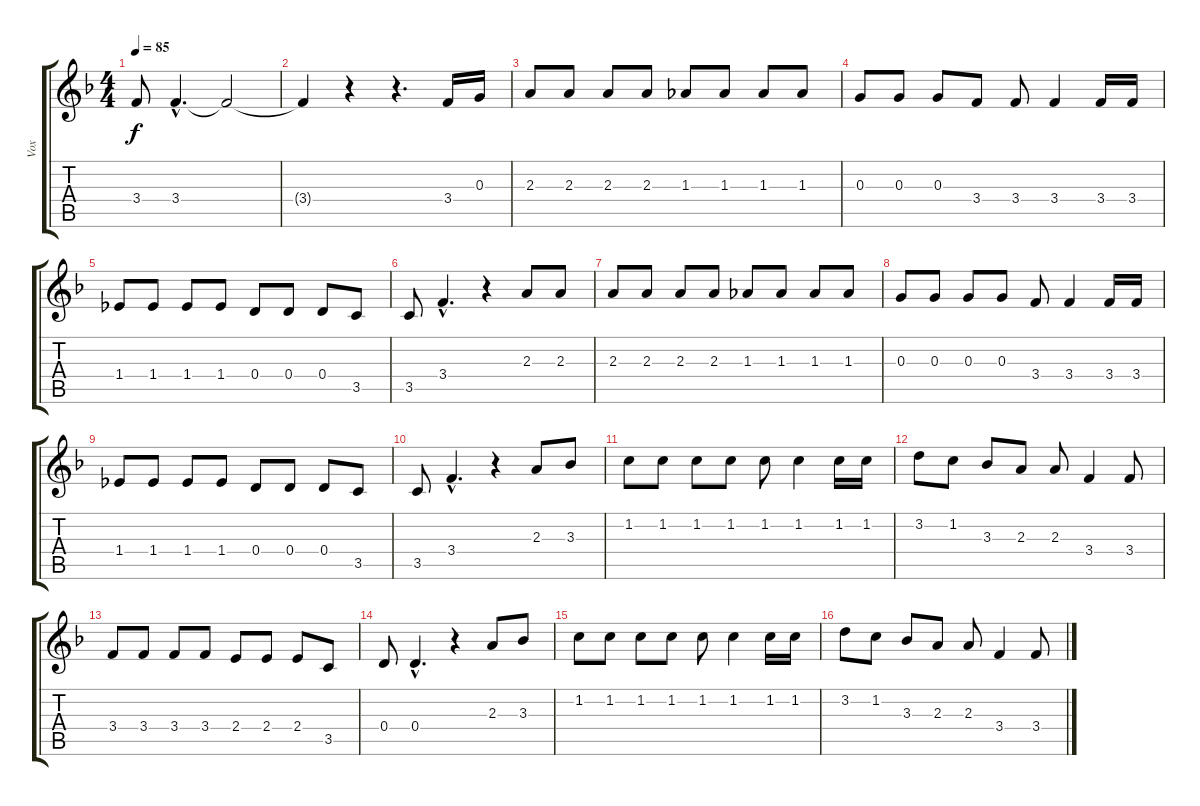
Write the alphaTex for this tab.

\track ("Vox" "Vox") {instrument fretlessbass}
\staff {score tabs}
\tuning (E4 B3 G3 D3 A2 E2) {hide}
\ts (4 4)
\tempo 85
\clef g2
\ks f
3.4.8{dy f} 3.4{hac}.4{d} 3.4{t}.2 |
3.4{t}.4 r.4 r.4{d} 3.4.16 0.3.16 |
2.3.8 2.3.8 2.3.8 2.3.8 1.3.8 1.3.8 1.3.8 1.3.8 |
0.3.8 0.3.8 0.3.8 3.4.8 3.4.8 3.4.4 3.4.16 3.4.16 |
1.4.8 1.4.8 1.4.8 1.4.8 0.4.8 0.4.8 0.4.8 3.5.8 |
3.5.8 3.4{hac}.4{d} r.4 2.3.8 2.3.8 |
2.3.8 2.3.8 2.3.8 2.3.8 1.3.8 1.3.8 1.3.8 1.3.8 |
0.3.8 0.3.8 0.3.8 0.3.8 3.4.8 3.4.4 3.4.16 3.4.16 |
1.4.8 1.4.8 1.4.8 1.4.8 0.4.8 0.4.8 0.4.8 3.5.8 |
3.5.8 3.4{hac}.4{d} r.4 2.3.8 3.3.8 |
1.2.8 1.2.8 1.2.8 1.2.8 1.2.8 1.2.4 1.2.16 1.2.16 |
3.2.8 1.2.8 3.3.8 2.3.8 2.3.8 3.4.4 3.4.8 |
3.4.8 3.4.8 3.4.8 3.4.8 2.4.8 2.4.8 2.4.8 3.5.8 |
0.4.8 0.4{hac}.4{d} r.4 2.3.8 3.3.8 |
1.2.8 1.2.8 1.2.8 1.2.8 1.2.8 1.2.4 1.2.16 1.2.16 |
3.2.8 1.2.8 3.3.8 2.3.8 2.3.8 3.4.4 3.4.8
